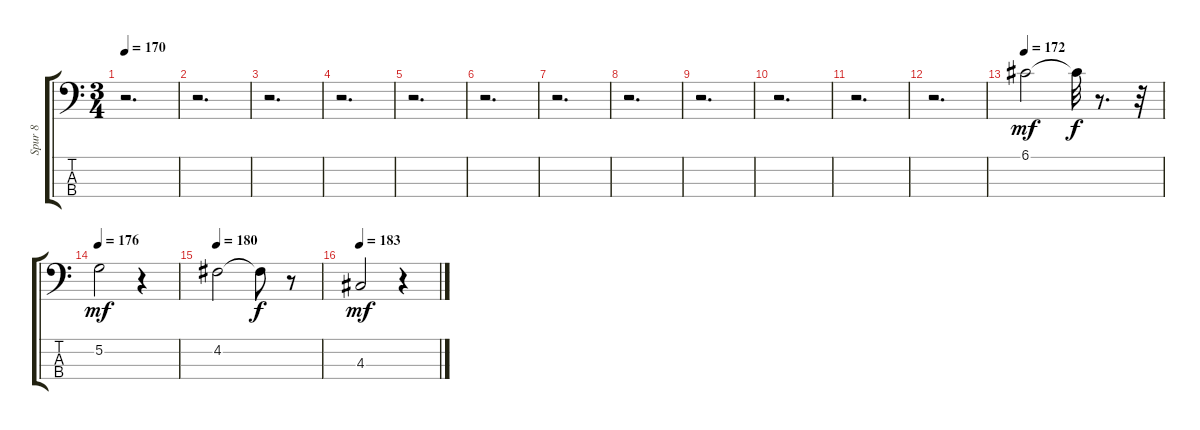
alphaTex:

\track ("Spur 8" "Spur 8") {instrument acousticbass}
\staff {score tabs}
\tuning (G2 D2 A1 E1) {hide}
\ts (3 4)
\tempo 170
\clef f4
\ks c
r.2{d dy f} |
r.2{d} |
r.2{d} |
r.2{d} |
r.2{d} |
r.2{d} |
r.2{d} |
r.2{d} |
r.2{d} |
r.2{d} |
r.2{d} |
r.2{d} |
\tempo 172
6.1.2{dy mf} 6.1{t}.32{dy f} r.8{d} r.32 |
\tempo 176
5.2.2{dy mf} r.4 |
\tempo 180
4.2.2 4.2{t}.8{dy f} r.8 |
\tempo 183
4.3.2{dy mf} r.4
